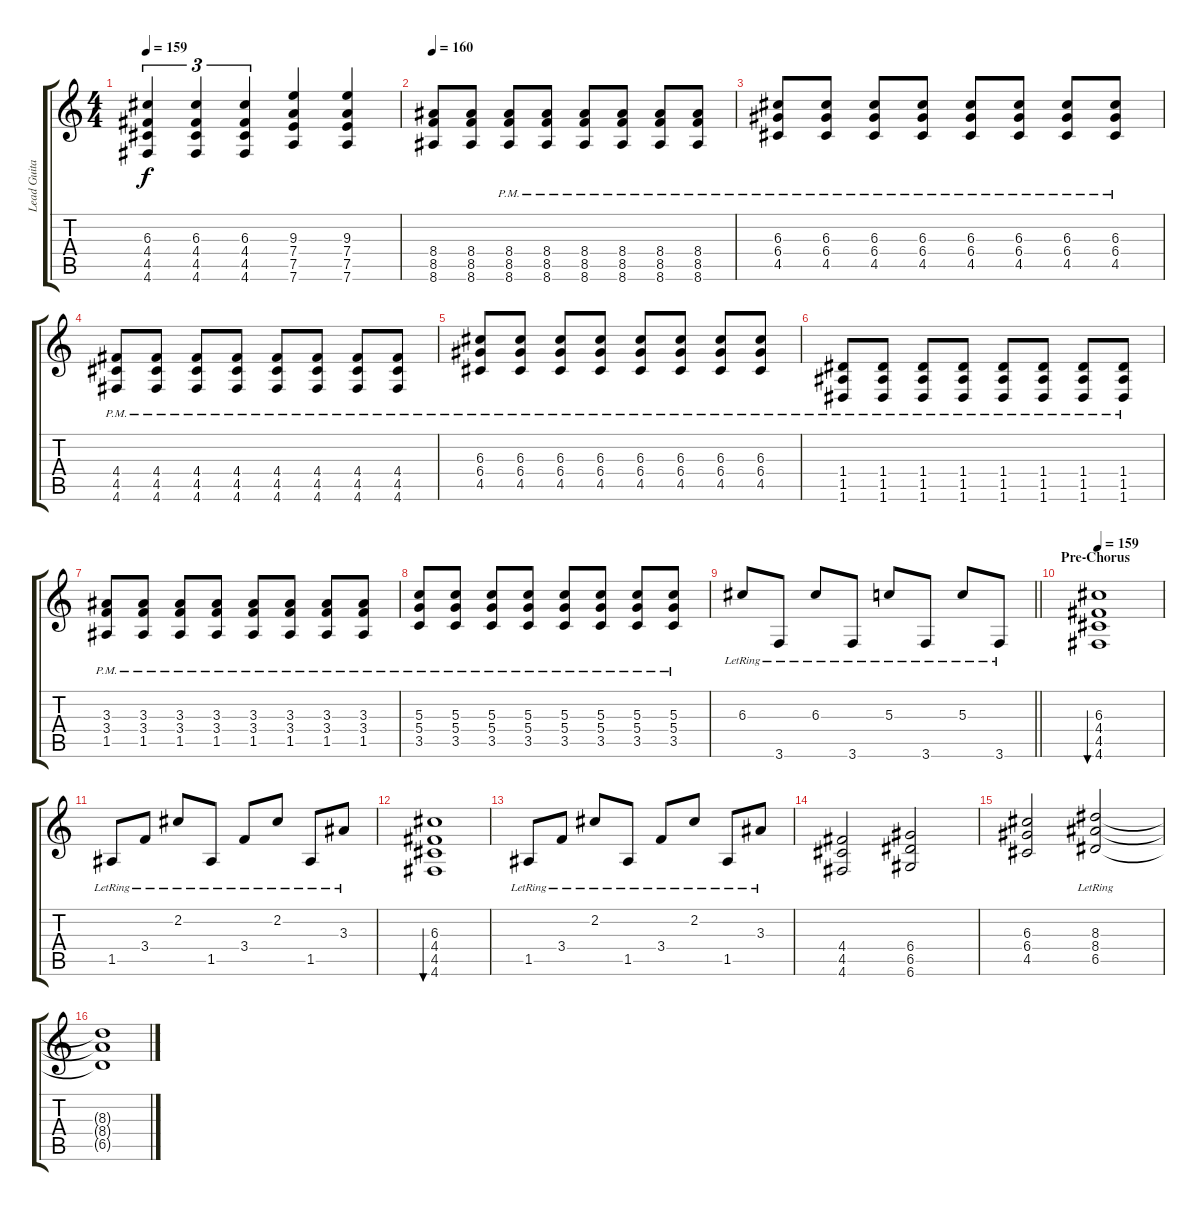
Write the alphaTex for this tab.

\track ("Lead Guitar" "Lead Guita") {instrument overdrivenguitar}
\staff {score tabs}
\tuning (E4 B3 G3 D3 A2 D2) {hide}
\ts (4 4)
\tempo 159
\clef g2
\ks c
(6.3 4.4 4.5 4.6).4{tu (3 2) dy f} (6.3 4.4 4.5 4.6).4{tu (3 2)} (6.3 4.4 4.5 4.6).4{tu (3 2)} (9.3 7.4 7.5 7.6).4 (9.3 7.4 7.5 7.6).4 |
\tempo 160
(8.4 8.5 8.6).8 (8.4 8.5 8.6).8 (8.4{pm} 8.5{pm} 8.6{pm}).8 (8.4{pm} 8.5{pm} 8.6{pm}).8 (8.4{pm} 8.5{pm} 8.6{pm}).8 (8.4{pm} 8.5{pm} 8.6{pm}).8 (8.4{pm} 8.5{pm} 8.6{pm}).8 (8.4{pm} 8.5{pm} 8.6{pm}).8 |
(6.3{pm} 6.4{pm} 4.5{pm}).8 (6.3{pm} 6.4{pm} 4.5{pm}).8 (6.3{pm} 6.4{pm} 4.5{pm}).8 (6.3{pm} 6.4{pm} 4.5{pm}).8 (6.3{pm} 6.4{pm} 4.5{pm}).8 (6.3{pm} 6.4{pm} 4.5{pm}).8 (6.3{pm} 6.4{pm} 4.5{pm}).8 (6.3{pm} 6.4{pm} 4.5{pm}).8 |
(4.4{pm} 4.5{pm} 4.6{pm}).8 (4.4{pm} 4.5{pm} 4.6{pm}).8 (4.4{pm} 4.5{pm} 4.6{pm}).8 (4.4{pm} 4.5{pm} 4.6{pm}).8 (4.4{pm} 4.5{pm} 4.6{pm}).8 (4.4{pm} 4.5{pm} 4.6{pm}).8 (4.4{pm} 4.5{pm} 4.6{pm}).8 (4.4{pm} 4.5{pm} 4.6{pm}).8 |
(6.3{pm} 6.4{pm} 4.5{pm}).8 (6.3{pm} 6.4{pm} 4.5{pm}).8 (6.3{pm} 6.4{pm} 4.5{pm}).8 (6.3{pm} 6.4{pm} 4.5{pm}).8 (6.3{pm} 6.4{pm} 4.5{pm}).8 (6.3{pm} 6.4{pm} 4.5{pm}).8 (6.3{pm} 6.4{pm} 4.5{pm}).8 (6.3{pm} 6.4{pm} 4.5{pm}).8 |
(1.4{pm} 1.5{pm} 1.6{pm}).8 (1.4{pm} 1.5{pm} 1.6{pm}).8 (1.4{pm} 1.5{pm} 1.6{pm}).8 (1.4{pm} 1.5{pm} 1.6{pm}).8 (1.4{pm} 1.5{pm} 1.6{pm}).8 (1.4{pm} 1.5{pm} 1.6{pm}).8 (1.4{pm} 1.5{pm} 1.6{pm}).8 (1.4{pm} 1.5{pm} 1.6{pm}).8 |
(3.3{pm} 3.4{pm} 1.5{pm}).8 (3.3{pm} 3.4{pm} 1.5{pm}).8 (3.3{pm} 3.4{pm} 1.5{pm}).8 (3.3{pm} 3.4{pm} 1.5{pm}).8 (3.3{pm} 3.4{pm} 1.5{pm}).8 (3.3{pm} 3.4{pm} 1.5{pm}).8 (3.3{pm} 3.4{pm} 1.5{pm}).8 (3.3{pm} 3.4{pm} 1.5{pm}).8 |
(5.3{pm} 5.4{pm} 3.5{pm}).8 (5.3{pm} 5.4{pm} 3.5{pm}).8 (5.3{pm} 5.4{pm} 3.5{pm}).8 (5.3{pm} 5.4{pm} 3.5{pm}).8 (5.3{pm} 5.4{pm} 3.5{pm}).8 (5.3{pm} 5.4{pm} 3.5{pm}).8 (5.3{pm} 5.4{pm} 3.5{pm}).8 (5.3{pm} 5.4{pm} 3.5{pm}).8 |
\barLineRight lightlight
6.3{lr}.8 3.6{lr}.8 6.3{lr}.8 3.6{lr}.8 5.3{lr}.8 3.6{lr}.8 5.3{lr}.8 3.6{lr}.8 |
\section ("" "Pre-Chorus")
\tempo 159
(6.3 4.4 4.5 4.6).1{bu 120 instrument electricguitarclean} |
1.5{lr}.8 3.4{lr}.8 2.2{lr}.8 1.5{lr}.8 3.4{lr}.8 2.2{lr}.8 1.5{lr}.8 3.3{lr}.8 |
(6.3 4.4 4.5 4.6).1{bu 120} |
1.5{lr}.8 3.4{lr}.8 2.2{lr}.8 1.5{lr}.8 3.4{lr}.8 2.2{lr}.8 1.5{lr}.8 3.3{lr}.8 |
(4.4 4.5 4.6).2 (6.4 6.5 6.6).2 |
(6.3 6.4 4.5).2 (8.3{lr} 8.4{lr} 6.5{lr}).2 |
(8.3{t} 8.4{t} 6.5{t}).1
